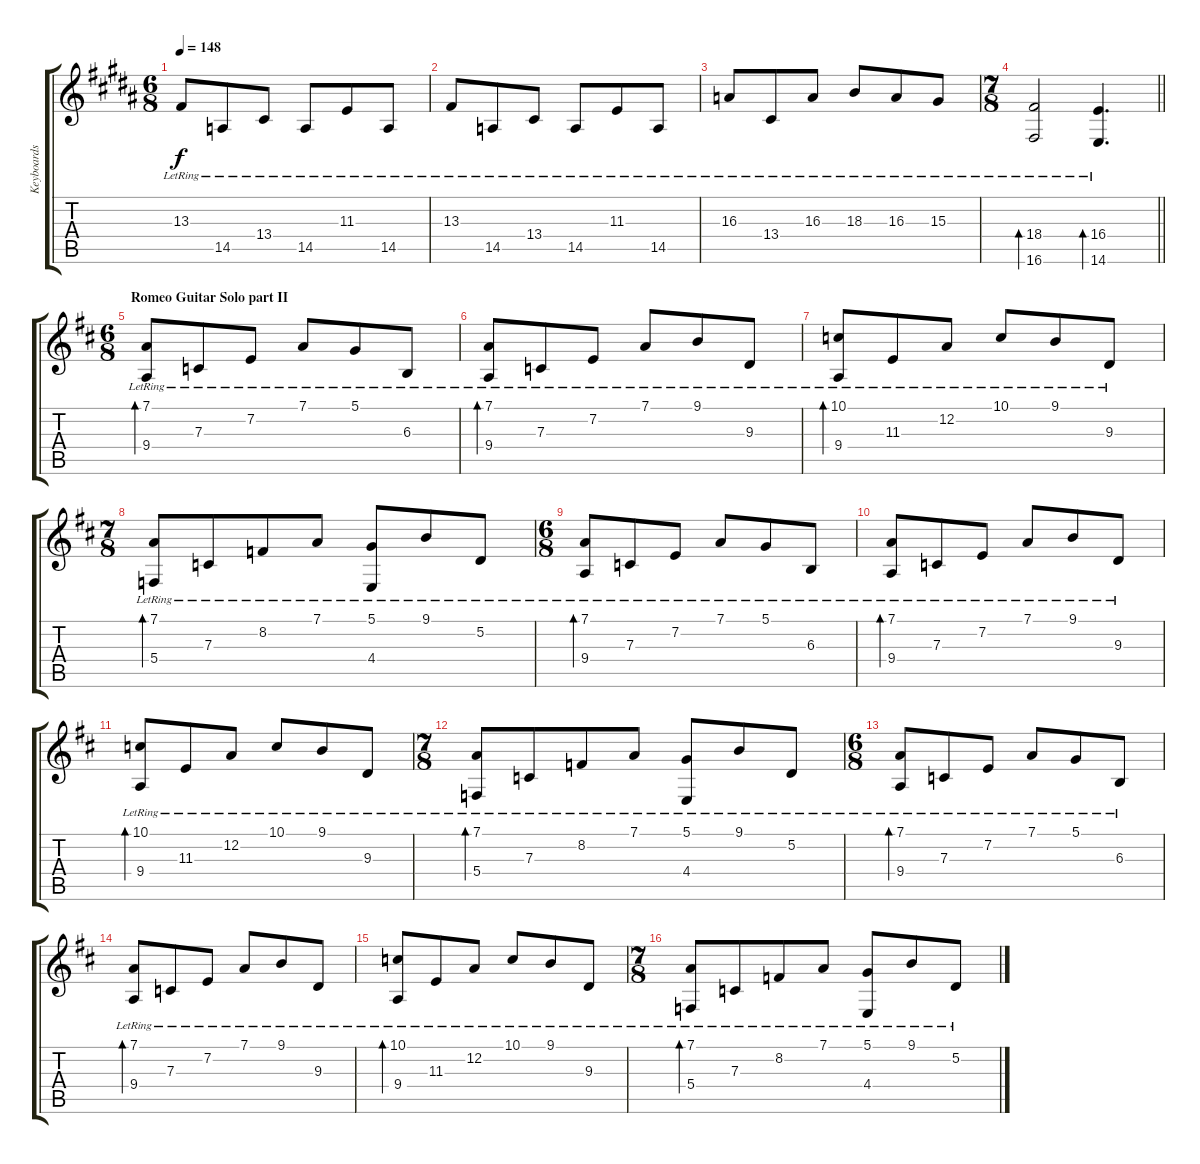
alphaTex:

\track ("Keyboards 1 [Piano]" "Keyboards ") {instrument brightacousticpiano}
\staff {score tabs}
\tuning (D4 A3 F3 C3 G2 D2) {hide}
\ts (6 8)
\tempo 148
\clef g2
\ks b
13.3{lr}.8{dy f} 14.5{lr}.8 13.4{lr}.8 14.5{lr}.8 11.3{lr}.8 14.5{lr}.8 |
13.3{lr}.8 14.5{lr}.8 13.4{lr}.8 14.5{lr}.8 11.3{lr}.8 14.5{lr}.8 |
16.3{lr}.8 13.4{lr}.8 16.3{lr}.8 18.3{lr}.8 16.3{lr}.8 15.3{lr}.8 |
\ts (7 8)
\barLineRight lightlight
(18.4{lr} 16.6{lr}).2{bd 240} (16.4{lr} 14.6{lr}).4{d bd 240} |
\ts (6 8)
\section ("" "Romeo Guitar Solo part II")
\ks d
(7.1{lr} 9.4{lr}).8{bd 240} 7.3{lr}.8 7.2{lr}.8 7.1{lr}.8 5.1{lr}.8{beam merge} 6.3{lr}.8 |
(7.1{lr} 9.4{lr}).8{bd 240} 7.3{lr}.8 7.2{lr}.8 7.1{lr}.8 9.1{lr}.8 9.3{lr}.8 |
(10.1{lr} 9.4{lr}).8{bd 240} 11.3{lr}.8 12.2{lr}.8 10.1{lr}.8 9.1{lr}.8 9.3{lr}.8 |
\ts (7 8)
(7.1{lr} 5.4{lr}).8{bd 240} 7.3{lr}.8 8.2{lr}.8 7.1{lr}.8 (5.1{lr} 4.4{lr}).8 9.1{lr}.8 5.2{lr}.8 |
\ts (6 8)
(7.1{lr} 9.4{lr}).8{bd 240} 7.3{lr}.8 7.2{lr}.8 7.1{lr}.8 5.1{lr}.8{beam merge} 6.3{lr}.8 |
(7.1{lr} 9.4{lr}).8{bd 240} 7.3{lr}.8 7.2{lr}.8 7.1{lr}.8 9.1{lr}.8 9.3{lr}.8 |
(10.1{lr} 9.4{lr}).8{bd 240} 11.3{lr}.8 12.2{lr}.8 10.1{lr}.8 9.1{lr}.8 9.3{lr}.8 |
\ts (7 8)
(7.1{lr} 5.4{lr}).8{bd 240} 7.3{lr}.8 8.2{lr}.8 7.1{lr}.8 (5.1{lr} 4.4{lr}).8 9.1{lr}.8 5.2{lr}.8 |
\ts (6 8)
(7.1{lr} 9.4{lr}).8{bd 240} 7.3{lr}.8 7.2{lr}.8 7.1{lr}.8 5.1{lr}.8{beam merge} 6.3{lr}.8 |
(7.1{lr} 9.4{lr}).8{bd 240} 7.3{lr}.8 7.2{lr}.8 7.1{lr}.8 9.1{lr}.8 9.3{lr}.8 |
(10.1{lr} 9.4{lr}).8{bd 240} 11.3{lr}.8 12.2{lr}.8 10.1{lr}.8 9.1{lr}.8 9.3{lr}.8 |
\ts (7 8)
(7.1{lr} 5.4{lr}).8{bd 240} 7.3{lr}.8 8.2{lr}.8 7.1{lr}.8 (5.1{lr} 4.4{lr}).8 9.1{lr}.8 5.2{lr}.8
